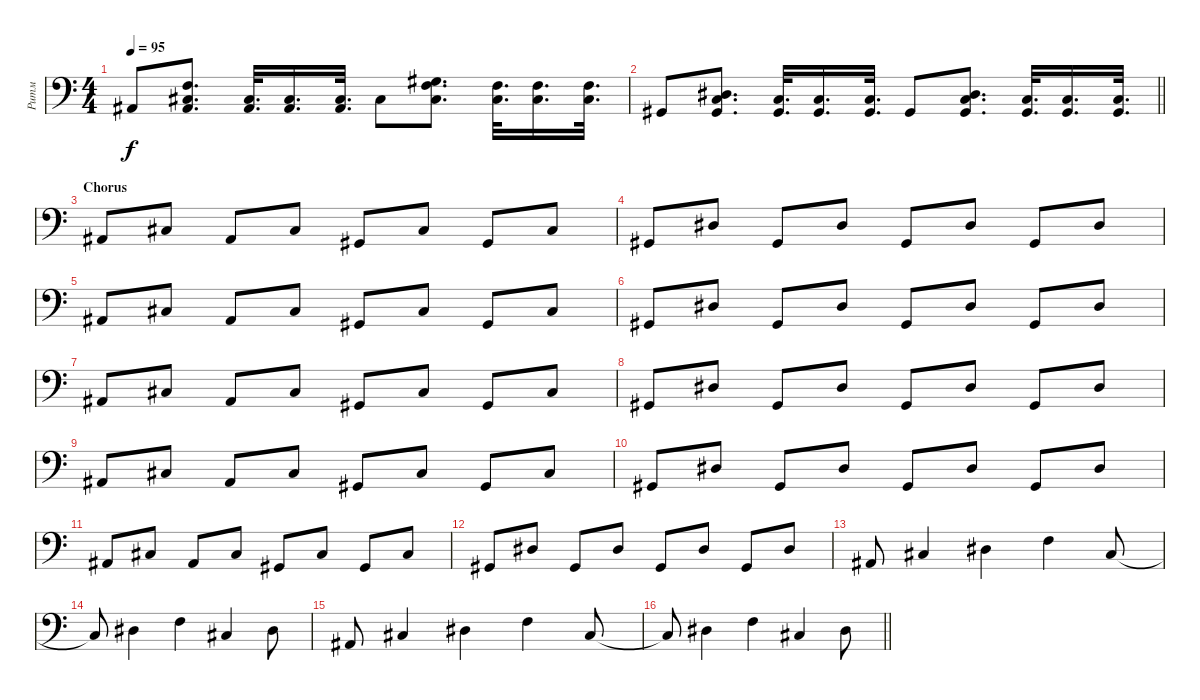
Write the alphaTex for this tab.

\track ("Ритм" "Ритм") {instrument acousticgrandpiano}
\staff {score}
\tuning (C3 G2 D2 A1 E1 B0) {hide}
\ts (4 4)
\tempo 95
\clef f4
\ks c
8.3.8{dy f} (5.1 6.2 8.3).8{d} (6.2 8.3).32{d} (6.2 8.3).16{d} (6.2 8.3).32{d} 6.2.8 (8.1 10.2 11.3).8{d} (10.2 11.3).32{d} (10.2 11.3).16{d} (10.2 11.3).32{d} |
\barLineRight lightlight
11.4.8 (0.1 13.3 11.4).8{d} (0.1 11.4).32{d} (0.1 11.4).16{d} (0.1 11.4).32{d} 11.4.8 (0.1 13.3 11.4).8{d} (0.1 11.4).32{d} (0.1 11.4).16{d} (0.1 11.4).32{d} |
\section ("" "Chorus")
8.3.8 6.2.8 8.3.8 6.2.8 6.3.8 6.2.8 6.3.8 6.2.8 |
6.3.8 3.1.8 1.2.8 3.1.8 1.2.8 3.1.8 1.2.8 3.1.8 |
3.2.8 1.1.8 3.2.8 1.1.8 1.2.8 1.1.8 1.2.8 1.1.8 |
1.2.8 3.1.8 1.2.8 3.1.8 1.2.8 3.1.8 1.2.8 3.1.8 |
3.2.8 1.1.8 3.2.8 1.1.8 1.2.8 1.1.8 1.2.8 1.1.8 |
1.2.8 3.1.8 1.2.8 3.1.8 1.2.8 3.1.8 1.2.8 3.1.8 |
3.2.8 1.1.8 3.2.8 1.1.8 1.2.8 1.1.8 1.2.8 1.1.8 |
1.2.8 3.1.8 1.2.8 3.1.8 1.2.8 3.1.8 1.2.8 3.1.8 |
3.2.8 1.1.8 3.2.8 1.1.8 1.2.8 1.1.8 1.2.8 1.1.8 |
1.2.8 3.1.8 1.2.8 3.1.8 1.2.8 3.1.8 1.2.8 3.1.8 |
3.2.8 1.1.4 3.1.4 5.1.4 6.2.8 |
6.2{t}.8 3.1.4 5.1.4 6.2.4 3.1.8 |
3.2.8 1.1.4 3.1.4 5.1.4 6.2.8 |
\barLineRight lightlight
6.2{t}.8 3.1.4 5.1.4 6.2.4 3.1.8
